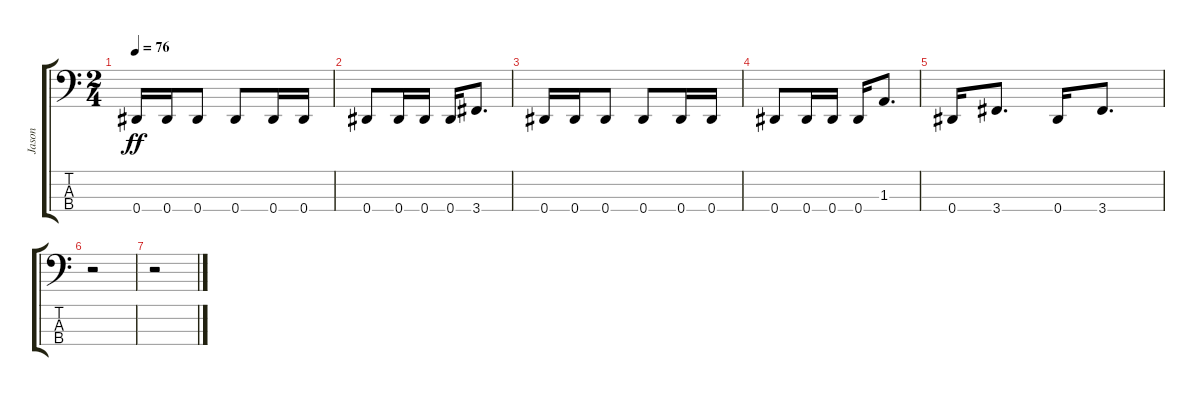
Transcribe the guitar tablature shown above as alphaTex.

\track ("Jason" "Jason") {instrument electricbasspick}
\staff {score tabs}
\tuning (Gb2 Db2 Ab1 Eb1) {hide}
\ts (2 4)
\tempo 76
\clef f4
\ks c
0.4.16{dy ff} 0.4.16 0.4.8 0.4.8 0.4.16 0.4.16 |
0.4.8 0.4.16 0.4.16 0.4.16 3.4.8{d} |
0.4.16 0.4.16 0.4.8 0.4.8 0.4.16 0.4.16 |
0.4.8 0.4.16 0.4.16 0.4.16 1.3.8{d} |
0.4.16 3.4.8{d} 0.4.16 3.4.8{d} |
r.2 |
r.2
